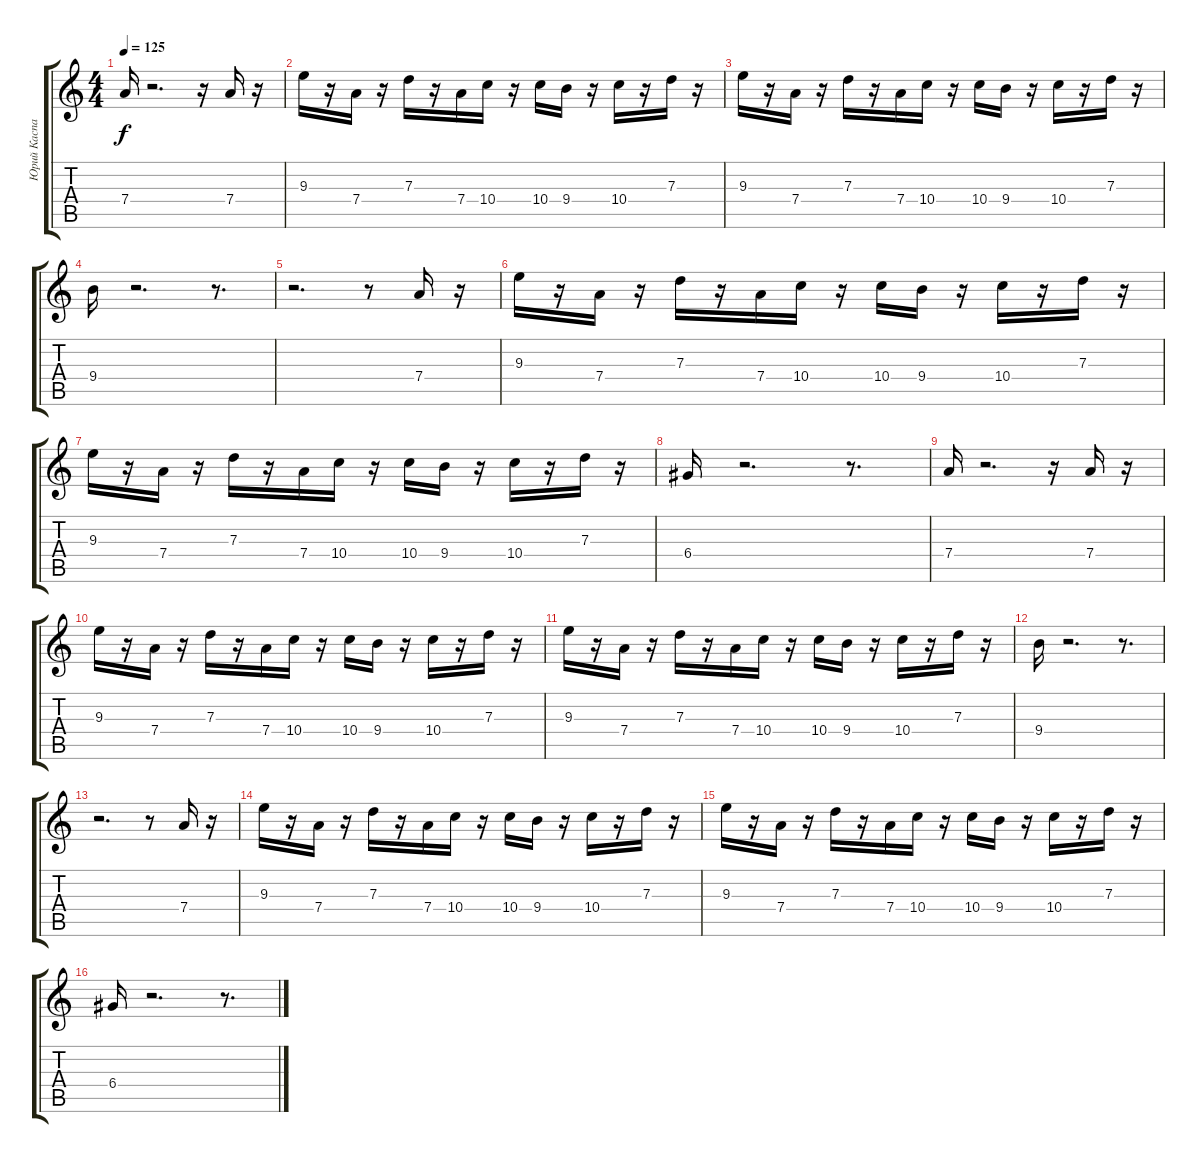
\track ("Юрий Каспарян 1" "Юрий Каспа") {instrument overdrivenguitar}
\staff {score tabs}
\tuning (E4 B3 G3 D3 A2 E2) {hide}
\ts (4 4)
\tempo 125
\clef g2
\ks c
7.4.16{dy f} r.2{d} r.16 7.4.16 r.16 |
9.3.16 r.16 7.4.16 r.16 7.3.16 r.16 7.4.16 10.4.16 r.16 10.4.16 9.4.16 r.16 10.4.16 r.16 7.3.16 r.16 |
9.3.16 r.16 7.4.16 r.16 7.3.16 r.16 7.4.16 10.4.16 r.16 10.4.16 9.4.16 r.16 10.4.16 r.16 7.3.16 r.16 |
9.4.16 r.2{d} r.8{d} |
r.2{d} r.8 7.4.16 r.16 |
9.3.16 r.16 7.4.16 r.16 7.3.16 r.16 7.4.16 10.4.16 r.16 10.4.16 9.4.16 r.16 10.4.16 r.16 7.3.16 r.16 |
9.3.16 r.16 7.4.16 r.16 7.3.16 r.16 7.4.16 10.4.16 r.16 10.4.16 9.4.16 r.16 10.4.16 r.16 7.3.16 r.16 |
6.4.16 r.2{d} r.8{d} |
7.4.16 r.2{d} r.16 7.4.16 r.16 |
9.3.16 r.16 7.4.16 r.16 7.3.16 r.16 7.4.16 10.4.16 r.16 10.4.16 9.4.16 r.16 10.4.16 r.16 7.3.16 r.16 |
9.3.16 r.16 7.4.16 r.16 7.3.16 r.16 7.4.16 10.4.16 r.16 10.4.16 9.4.16 r.16 10.4.16 r.16 7.3.16 r.16 |
9.4.16 r.2{d} r.8{d} |
r.2{d} r.8 7.4.16 r.16 |
9.3.16 r.16 7.4.16 r.16 7.3.16 r.16 7.4.16 10.4.16 r.16 10.4.16 9.4.16 r.16 10.4.16 r.16 7.3.16 r.16 |
9.3.16 r.16 7.4.16 r.16 7.3.16 r.16 7.4.16 10.4.16 r.16 10.4.16 9.4.16 r.16 10.4.16 r.16 7.3.16 r.16 |
6.4.16 r.2{d} r.8{d}
